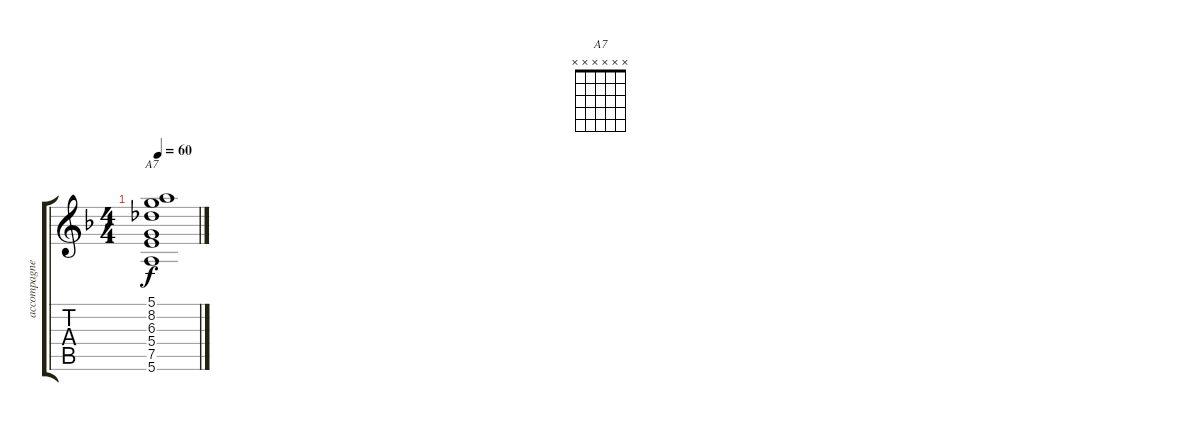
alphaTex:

\track ("accompagnement" "accompagne") {instrument acousticguitarnylon}
\staff {score tabs}
\tuning (E4 B3 G3 D3 A2 E2) {hide}
\chord ("A7" x x x x x x)
\ts (4 4)
\tempo 60
\clef g2
\ks f
(5.1 8.2 6.3 5.4 7.5 5.6).1{ch "A7" dy f}
